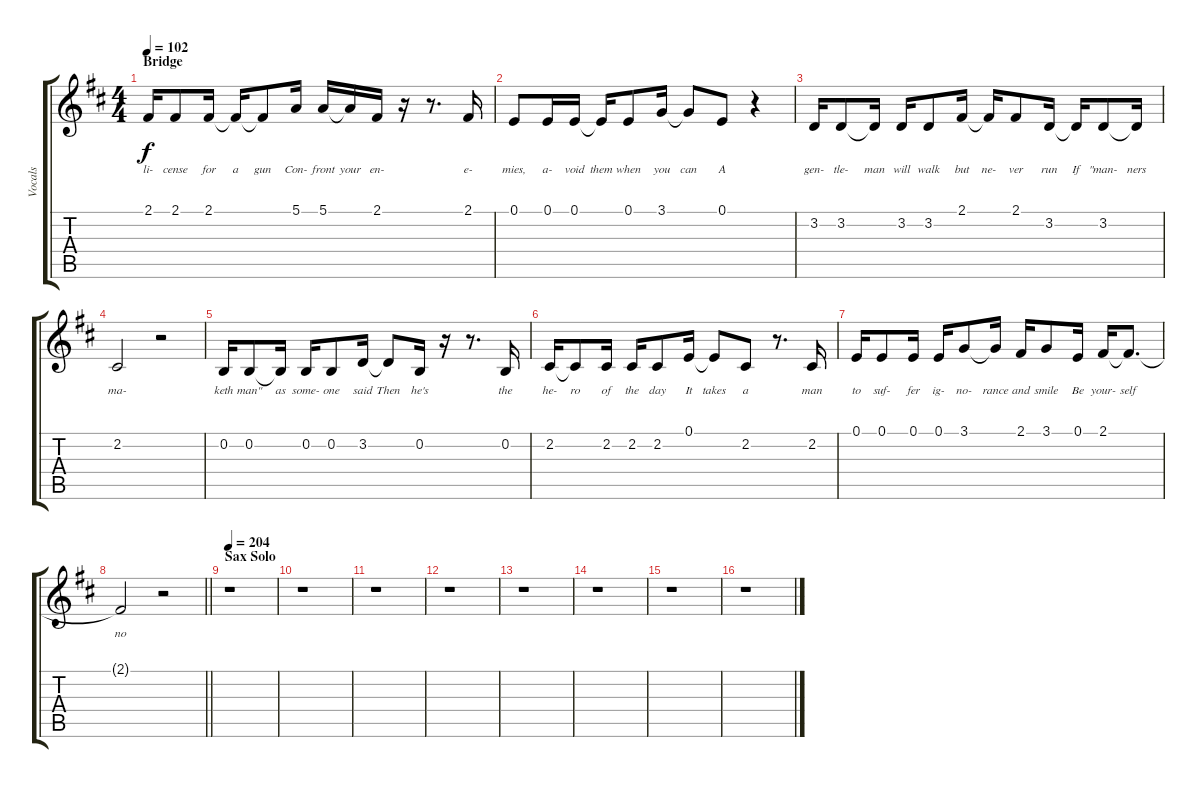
\track ("Vocals" "Vocals") {instrument trumpet}
\staff {score tabs}
\tuning (E4 B3 G3 D3 A2 E2) {hide}
\ts (4 4)
\section ("" "Bridge")
\tempo 102
\clef g2
\ks d
2.1.16{lyrics (0 "li-") lyrics (1 "") lyrics (2 "") lyrics (3 "") lyrics (4 "") dy f} 2.1.8{lyrics (0 "cense") lyrics (1 "") lyrics (2 "") lyrics (3 "") lyrics (4 "")} 2.1.16{lyrics (0 "for") lyrics (1 "") lyrics (2 "") lyrics (3 "") lyrics (4 "")} 2.1{t}.16{lyrics (0 "a") lyrics (1 "") lyrics (2 "") lyrics (3 "") lyrics (4 "")} 2.1{t}.8{lyrics (0 "gun") lyrics (1 "") lyrics (2 "") lyrics (3 "") lyrics (4 "")} 5.1.16{lyrics (0 "Con-") lyrics (1 "") lyrics (2 "") lyrics (3 "") lyrics (4 "")} 5.1.16{lyrics (0 "front") lyrics (1 "") lyrics (2 "") lyrics (3 "") lyrics (4 "")} 5.1{t}.16{lyrics (0 "your") lyrics (1 "") lyrics (2 "") lyrics (3 "") lyrics (4 "")} 2.1.16{lyrics (0 "en-") lyrics (1 "") lyrics (2 "") lyrics (3 "") lyrics (4 "")} r.16 r.8{d} 2.1.16{lyrics (0 "e-") lyrics (1 "") lyrics (2 "") lyrics (3 "") lyrics (4 "")} |
0.1.8{lyrics (0 "mies,") lyrics (1 "") lyrics (2 "") lyrics (3 "") lyrics (4 "")} 0.1.16{lyrics (0 "a-") lyrics (1 "") lyrics (2 "") lyrics (3 "") lyrics (4 "")} 0.1.16{lyrics (0 "void") lyrics (1 "") lyrics (2 "") lyrics (3 "") lyrics (4 "")} 0.1{t}.16{lyrics (0 "them") lyrics (1 "") lyrics (2 "") lyrics (3 "") lyrics (4 "")} 0.1.8{lyrics (0 "when") lyrics (1 "") lyrics (2 "") lyrics (3 "") lyrics (4 "")} 3.1.16{lyrics (0 "you") lyrics (1 "") lyrics (2 "") lyrics (3 "") lyrics (4 "")} 3.1{t}.8{lyrics (0 "can") lyrics (1 "") lyrics (2 "") lyrics (3 "") lyrics (4 "")} 0.1.8{lyrics (0 "A") lyrics (1 "") lyrics (2 "") lyrics (3 "") lyrics (4 "")} r.4 |
3.2.16{lyrics (0 "gen-") lyrics (1 "") lyrics (2 "") lyrics (3 "") lyrics (4 "")} 3.2.8{lyrics (0 "tle-") lyrics (1 "") lyrics (2 "") lyrics (3 "") lyrics (4 "")} 3.2{t}.16{lyrics (0 "man") lyrics (1 "") lyrics (2 "") lyrics (3 "") lyrics (4 "")} 3.2.16{lyrics (0 "will") lyrics (1 "") lyrics (2 "") lyrics (3 "") lyrics (4 "")} 3.2.8{lyrics (0 "walk") lyrics (1 "") lyrics (2 "") lyrics (3 "") lyrics (4 "")} 2.1.16{lyrics (0 "but") lyrics (1 "") lyrics (2 "") lyrics (3 "") lyrics (4 "")} 2.1{t}.16{lyrics (0 "ne-") lyrics (1 "") lyrics (2 "") lyrics (3 "") lyrics (4 "")} 2.1.8{lyrics (0 "ver") lyrics (1 "") lyrics (2 "") lyrics (3 "") lyrics (4 "")} 3.2.16{lyrics (0 "run") lyrics (1 "") lyrics (2 "") lyrics (3 "") lyrics (4 "")} 3.2{t}.16{lyrics (0 "If") lyrics (1 "") lyrics (2 "") lyrics (3 "") lyrics (4 "")} 3.2.8{lyrics (0 "\"man-") lyrics (1 "") lyrics (2 "") lyrics (3 "") lyrics (4 "")} 3.2{t}.16{lyrics (0 "ners") lyrics (1 "") lyrics (2 "") lyrics (3 "") lyrics (4 "")} |
2.2.2{lyrics (0 "ma-") lyrics (1 "") lyrics (2 "") lyrics (3 "") lyrics (4 "")} r.2 |
0.2.16{lyrics (0 "keth") lyrics (1 "") lyrics (2 "") lyrics (3 "") lyrics (4 "")} 0.2.8{lyrics (0 "man\"") lyrics (1 "") lyrics (2 "") lyrics (3 "") lyrics (4 "")} 0.2{t}.16{lyrics (0 "as") lyrics (1 "") lyrics (2 "") lyrics (3 "") lyrics (4 "")} 0.2.16{lyrics (0 "some-") lyrics (1 "") lyrics (2 "") lyrics (3 "") lyrics (4 "")} 0.2.8{lyrics (0 "one") lyrics (1 "") lyrics (2 "") lyrics (3 "") lyrics (4 "")} 3.2.16{lyrics (0 "said") lyrics (1 "") lyrics (2 "") lyrics (3 "") lyrics (4 "")} 3.2{t}.8{lyrics (0 "Then") lyrics (1 "") lyrics (2 "") lyrics (3 "") lyrics (4 "")} 0.2.16{lyrics (0 "he's") lyrics (1 "") lyrics (2 "") lyrics (3 "") lyrics (4 "")} r.16 r.8{d} 0.2.16{lyrics (0 "the") lyrics (1 "") lyrics (2 "") lyrics (3 "") lyrics (4 "")} |
2.2.16{lyrics (0 "he-") lyrics (1 "") lyrics (2 "") lyrics (3 "") lyrics (4 "")} 2.2{t}.8{lyrics (0 "ro") lyrics (1 "") lyrics (2 "") lyrics (3 "") lyrics (4 "")} 2.2.16{lyrics (0 "of") lyrics (1 "") lyrics (2 "") lyrics (3 "") lyrics (4 "")} 2.2.16{lyrics (0 "the") lyrics (1 "") lyrics (2 "") lyrics (3 "") lyrics (4 "")} 2.2.8{lyrics (0 "day") lyrics (1 "") lyrics (2 "") lyrics (3 "") lyrics (4 "")} 0.1.16{lyrics (0 "It") lyrics (1 "") lyrics (2 "") lyrics (3 "") lyrics (4 "")} 0.1{t}.8{lyrics (0 "takes") lyrics (1 "") lyrics (2 "") lyrics (3 "") lyrics (4 "")} 2.2.8{lyrics (0 "a") lyrics (1 "") lyrics (2 "") lyrics (3 "") lyrics (4 "")} r.8{d} 2.2.16{lyrics (0 "man") lyrics (1 "") lyrics (2 "") lyrics (3 "") lyrics (4 "")} |
0.1.16{lyrics (0 "to") lyrics (1 "") lyrics (2 "") lyrics (3 "") lyrics (4 "")} 0.1.8{lyrics (0 "suf-") lyrics (1 "") lyrics (2 "") lyrics (3 "") lyrics (4 "")} 0.1.16{lyrics (0 "fer") lyrics (1 "") lyrics (2 "") lyrics (3 "") lyrics (4 "")} 0.1.16{lyrics (0 "ig-") lyrics (1 "") lyrics (2 "") lyrics (3 "") lyrics (4 "")} 3.1.8{lyrics (0 "no-") lyrics (1 "") lyrics (2 "") lyrics (3 "") lyrics (4 "")} 3.1{t}.16{lyrics (0 "rance") lyrics (1 "") lyrics (2 "") lyrics (3 "") lyrics (4 "")} 2.1.16{lyrics (0 "and") lyrics (1 "") lyrics (2 "") lyrics (3 "") lyrics (4 "")} 3.1.8{lyrics (0 "smile") lyrics (1 "") lyrics (2 "") lyrics (3 "") lyrics (4 "")} 0.1.16{lyrics (0 "Be") lyrics (1 "") lyrics (2 "") lyrics (3 "") lyrics (4 "")} 2.1.16{lyrics (0 "your-") lyrics (1 "") lyrics (2 "") lyrics (3 "") lyrics (4 "")} 2.1{t}.8{d lyrics (0 "self") lyrics (1 "") lyrics (2 "") lyrics (3 "") lyrics (4 "")} |
\barLineRight lightlight
2.1{t}.2{lyrics (0 "no") lyrics (1 "") lyrics (2 "") lyrics (3 "") lyrics (4 "")} r.2 |
\section ("" "Sax Solo")
\tempo 204
r.1 |
r.1 |
r.1 |
r.1 |
r.1 |
r.1 |
r.1 |
r.1
